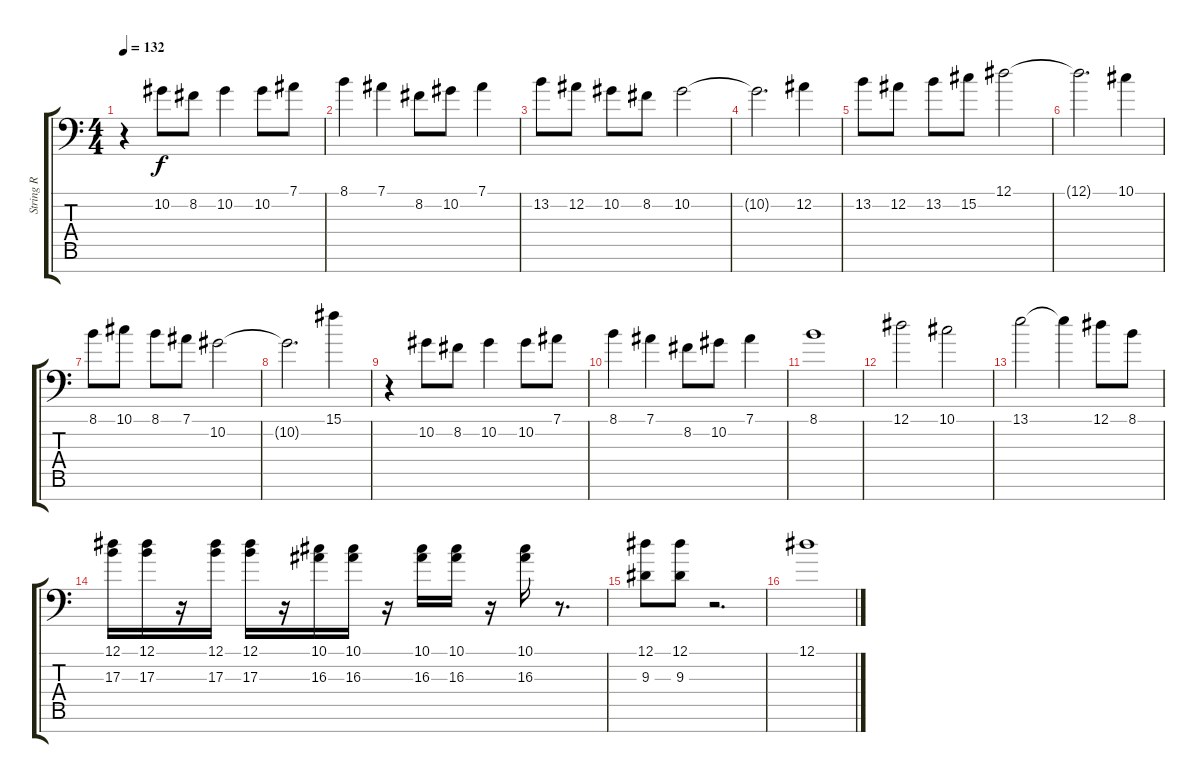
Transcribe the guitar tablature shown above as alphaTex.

\track ("String R" "String R") {instrument stringensemble1}
\staff {score tabs}
\tuning (Eb4 Bb3 Gb3 Db3 Ab2 Eb2 Bb1) {hide}
\ts (4 4)
\tempo 132
\clef f4
\ks c
r.4{dy f} 10.2.8 8.2.8 10.2.4 10.2.8 7.1.8 |
8.1.4 7.1.4 8.2.8 10.2.8 7.1.4 |
13.2.8 12.2.8 10.2.8 8.2.8 10.2.2 |
10.2{t}.2{d} 12.2.4 |
13.2.8 12.2.8 13.2.8 15.2.8 12.1.2 |
12.1{t}.2{d} 10.1.4 |
8.1.8 10.1.8 8.1.8 7.1.8 10.2.2 |
10.2{t}.2{d} 15.1.4 |
r.4 10.2.8 8.2.8 10.2.4 10.2.8 7.1.8 |
8.1.4 7.1.4 8.2.8 10.2.8 7.1.4 |
8.1.1 |
12.1.2 10.1.2 |
13.1.2 13.1{t}.4 12.1.8 8.1.8 |
(12.1 17.3).16 (12.1 17.3).16 r.16 (12.1 17.3).16 (12.1 17.3).16 r.16 (10.1 16.3).16 (10.1 16.3).16 r.16 (10.1 16.3).16 (10.1 16.3).16 r.16 (10.1 16.3).16 r.8{d} |
(12.1 9.3).8 (12.1 9.3).8 r.2{d} |
12.1.1
